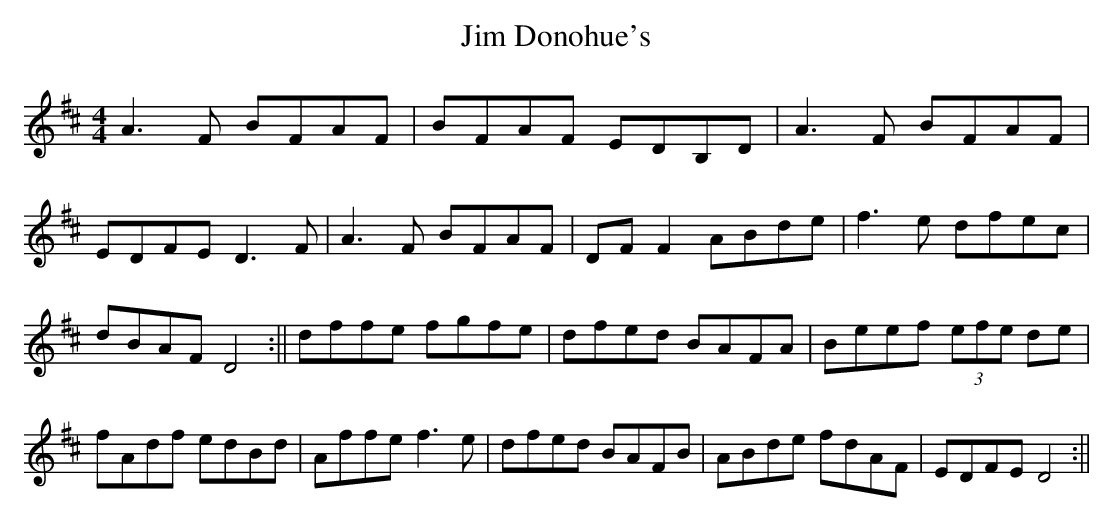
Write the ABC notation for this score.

X:1
T:Jim Donohue's
M:4/4
L:1/8
K:D
A3F BFAF|BFAF EDB,D|A3F BFAF|EDFE D3F|\
A3F BFAF|DFF2 ABde|f3e dfec|dBAF D4:||\
dffe fgfe|dfed BAFA|Beef (3efe de|fAdf edBd|\
Affe f3e|dfed BAFB|ABde fdAF|EDFE D4:||
